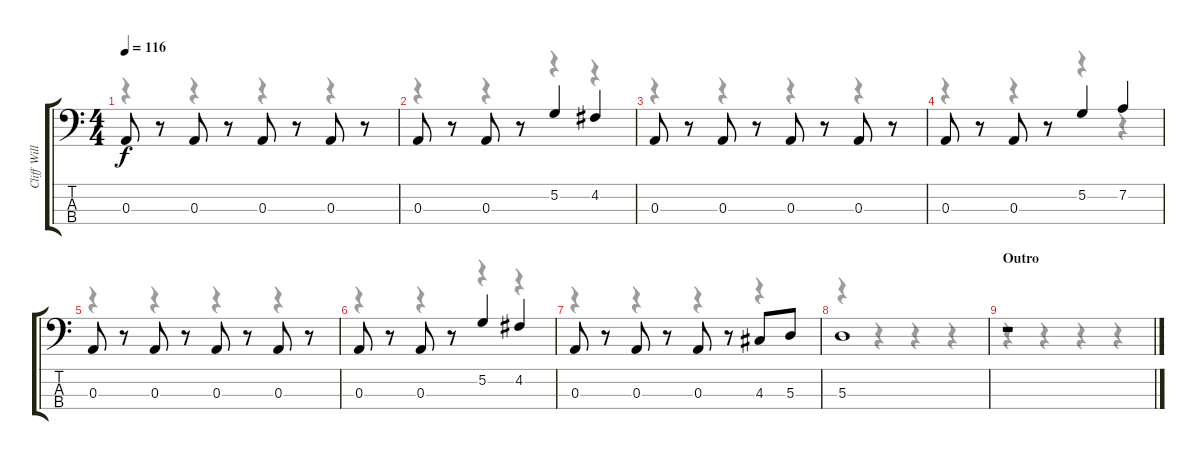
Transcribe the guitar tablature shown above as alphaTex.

\track ("Cliff Williams" "Cliff Will") {instrument electricbasspick}
\staff {score tabs}
\tuning (G2 D2 A1 E1) {hide}
\voice
\ts (4 4)
\tempo 116
\clef f4
\ks c
0.3.8{dy f} r.8 0.3.8 r.8 0.3.8 r.8 0.3.8 r.8 |
0.3.8 r.8 0.3.8 r.8 5.2.4 4.2.4 |
0.3.8 r.8 0.3.8 r.8 0.3.8 r.8 0.3.8 r.8 |
0.3.8 r.8 0.3.8 r.8 5.2.4 7.2.4 |
0.3.8 r.8 0.3.8 r.8 0.3.8 r.8 0.3.8 r.8 |
0.3.8 r.8 0.3.8 r.8 5.2.4 4.2.4 |
0.3.8 r.8 0.3.8 r.8 0.3.8 r.8 4.3.8 5.3.8 |
5.3.1 |
\section ("" "Outro")
r.1
\voice
\clef f4
\ottava regular
\simile none
\ks c
r.4{dy f} r.4 r.4 r.4 |
r.4 r.4 r.4 r.4 |
r.4 r.4 r.4 r.4 |
r.4 r.4 r.4 r.4 |
r.4 r.4 r.4 r.4 |
r.4 r.4 r.4 r.4 |
r.4 r.4 r.4 r.4 |
r.4 r.4 r.4 r.4 |
r.4 r.4 r.4 r.4
